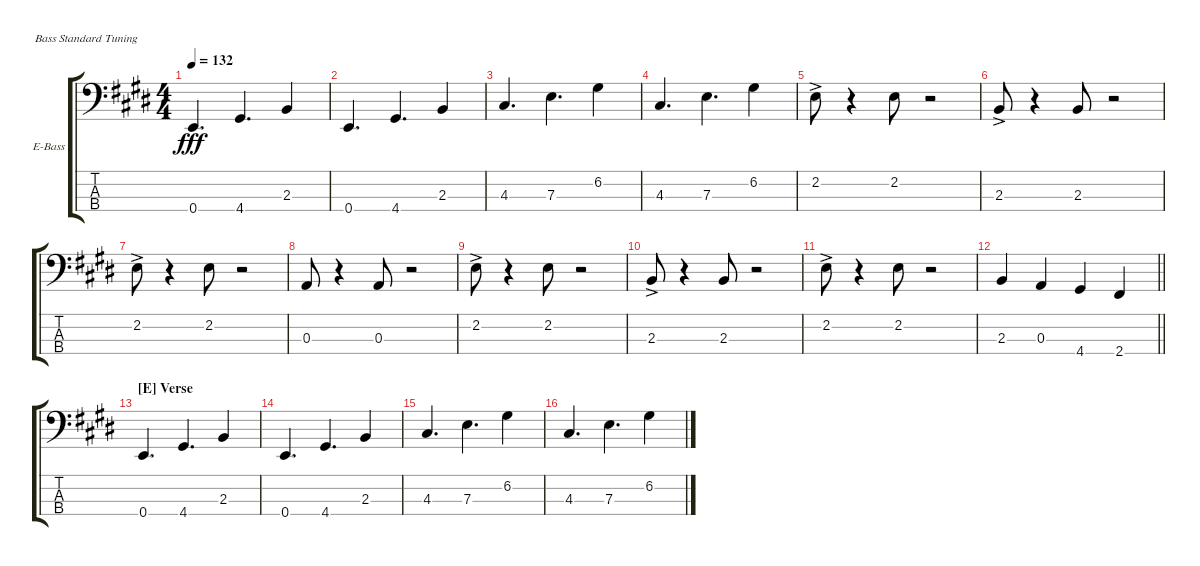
\defaultSystemsLayout 4
\bracketExtendMode groupsimilarinstruments
\firstSystemTrackNameOrientation horizontal
\otherSystemsTrackNameOrientation horizontal
\track ("Electric Bass" "E-Bass") {instrument electricbassfinger}
\staff {score tabs}
\tuning (G2 D2 A1 E1)
\ts (4 4)
\tempo 132
\clef f4
\scale
0.333333
\ks e
0.4.4{d dy fff} 4.4.4{d} 2.3.4 |
\scale
0.333333 0.4.4{d} 4.4.4{d} 2.3.4 |
\scale
0.333333 4.3.4{d} 7.3.4{d} 6.2.4 |
\scale
0.333333 4.3.4{d} 7.3.4{d} 6.2.4 |
\scale
0.333333 2.2{ac}.8 r.4 2.2.8 r.2 |
\scale
0.333333 2.3{ac}.8 r.4 2.3.8 r.2 |
\scale
0.333333 2.2{ac}.8 r.4 2.2.8 r.2 |
\scale
0.333333 0.3.8 r.4 0.3.8 r.2 |
\scale
0.333333 2.2{ac}.8 r.4 2.2.8 r.2 |
\scale
0.333333 2.3{ac}.8 r.4 2.3.8 r.2 |
\scale
0.333333 2.2{ac}.8 r.4 2.2.8 r.2 |
\scale
0.333333
\barLineRight lightlight
2.3.4 0.3.4 4.4.4 2.4.4 |
\section ("E" "Verse")
\scale
0.333333 0.4.4{d} 4.4.4{d} 2.3.4 |
\scale
0.333333 0.4.4{d} 4.4.4{d} 2.3.4 |
\scale
0.333333 4.3.4{d} 7.3.4{d} 6.2.4 |
\scale
0.333333 4.3.4{d} 7.3.4{d} 6.2.4
